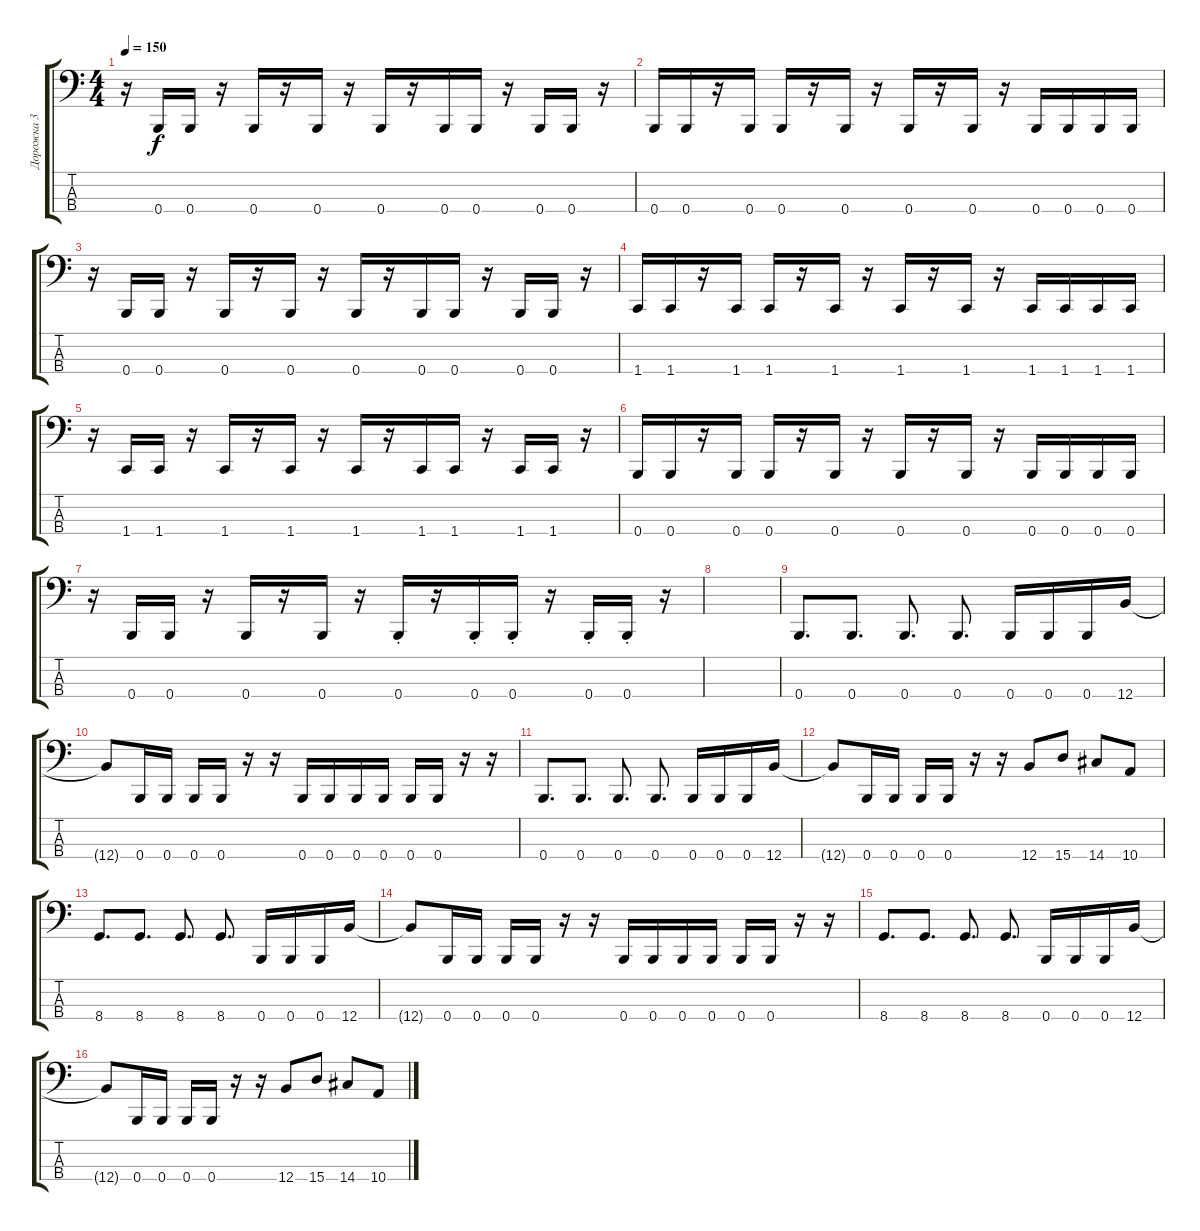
\track ("Дорожка 3" "Дорожка 3") {instrument electricbassfinger}
\staff {score tabs}
\tuning (E2 B1 Gb1 B0) {hide}
\ts (4 4)
\tempo 150
\clef f4
\ks c
r.16{dy f} 0.4.16 0.4.16 r.16 0.4.16 r.16 0.4.16 r.16 0.4.16 r.16 0.4.16 0.4.16 r.16 0.4.16 0.4.16 r.16 |
0.4.16 0.4.16 r.16 0.4.16 0.4.16 r.16 0.4.16 r.16 0.4.16 r.16 0.4.16 r.16 0.4.16 0.4.16 0.4.16 0.4.16 |
r.16 0.4.16 0.4.16 r.16 0.4.16 r.16 0.4.16 r.16 0.4.16 r.16 0.4.16 0.4.16 r.16 0.4.16 0.4.16 r.16 |
1.4.16 1.4.16 r.16 1.4.16 1.4.16 r.16 1.4.16 r.16 1.4.16 r.16 1.4.16 r.16 1.4.16 1.4.16 1.4.16 1.4.16 |
r.16 1.4.16 1.4.16 r.16 1.4.16 r.16 1.4.16 r.16 1.4.16 r.16 1.4.16 1.4.16 r.16 1.4.16 1.4.16 r.16 |
0.4.16 0.4.16 r.16 0.4.16 0.4.16 r.16 0.4.16 r.16 0.4.16 r.16 0.4.16 r.16 0.4.16 0.4.16 0.4.16 0.4.16 |
r.16 0.4.16 0.4.16 r.16 0.4.16 r.16 0.4.16 r.16 0.4{st}.16 r.16 0.4{st}.16 0.4{st}.16 r.16 0.4{st}.16 0.4{st}.16 r.16 |
|
0.4.8{d} 0.4.8{d} 0.4.8{d} 0.4.8{d} 0.4.16 0.4.16 0.4.16 12.4.16 |
12.4{t}.8 0.4.16 0.4.16 0.4.16 0.4.16 r.16 r.16 0.4.16 0.4.16 0.4.16 0.4.16 0.4.16 0.4.16 r.16 r.16 |
0.4.8{d} 0.4.8{d} 0.4.8{d} 0.4.8{d} 0.4.16 0.4.16 0.4.16 12.4.16 |
12.4{t}.8 0.4.16 0.4.16 0.4.16 0.4.16 r.16 r.16 12.4.8 15.4.8 14.4.8 10.4.8 |
8.4.8{d} 8.4.8{d} 8.4.8{d} 8.4.8{d} 0.4.16 0.4.16 0.4.16 12.4.16 |
12.4{t}.8 0.4.16 0.4.16 0.4.16 0.4.16 r.16 r.16 0.4.16 0.4.16 0.4.16 0.4.16 0.4.16 0.4.16 r.16 r.16 |
8.4.8{d} 8.4.8{d} 8.4.8{d} 8.4.8{d} 0.4.16 0.4.16 0.4.16 12.4.16 |
12.4{t}.8 0.4.16 0.4.16 0.4.16 0.4.16 r.16 r.16 12.4.8 15.4.8 14.4.8 10.4.8
